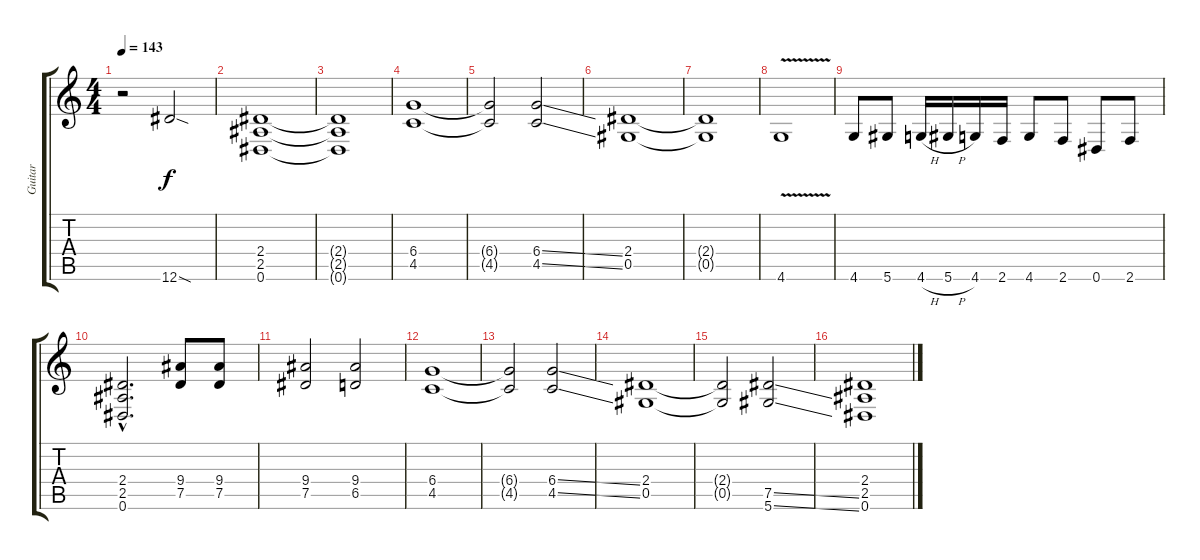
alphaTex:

\track ("Guitar" "Guitar") {instrument distortionguitar}
\staff {score tabs}
\tuning (Eb4 Bb3 Gb3 Db3 Ab2 Eb2) {hide}
\ts (4 4)
\tempo 143
\clef g2
\ks c
r.2{dy f} 12.6{sod}.2 |
\section ("" "")
(2.4 2.5 0.6).1 |
(2.4{t} 2.5{t} 0.6{t}).1 |
(6.4 4.5).1 |
(6.4{t} 4.5{t}).2 (6.4{ss} 4.5{ss}).2 |
(2.4 0.5).1 |
(2.4{t} 0.5{t}).1 |
4.6{v}.1 |
4.6.8 5.6.8 4.6{h}.16 5.6{h}.16 4.6.16 2.6.16 4.6.8 2.6.8 0.6.8 2.6.8 |
(2.4{hac} 2.5{hac} 0.6{hac}).2{d} (9.4 7.5).8 (9.4 7.5).8 |
(9.4 7.5).2 (9.4 6.5).2 |
(6.4 4.5).1 |
(6.4{t} 4.5{t}).2 (6.4{ss} 4.5{ss}).2 |
(2.4 0.5).1 |
(2.4{t} 0.5{t}).2 (7.5{ss} 5.6{ss}).2 |
(2.4 2.5 0.6).1
